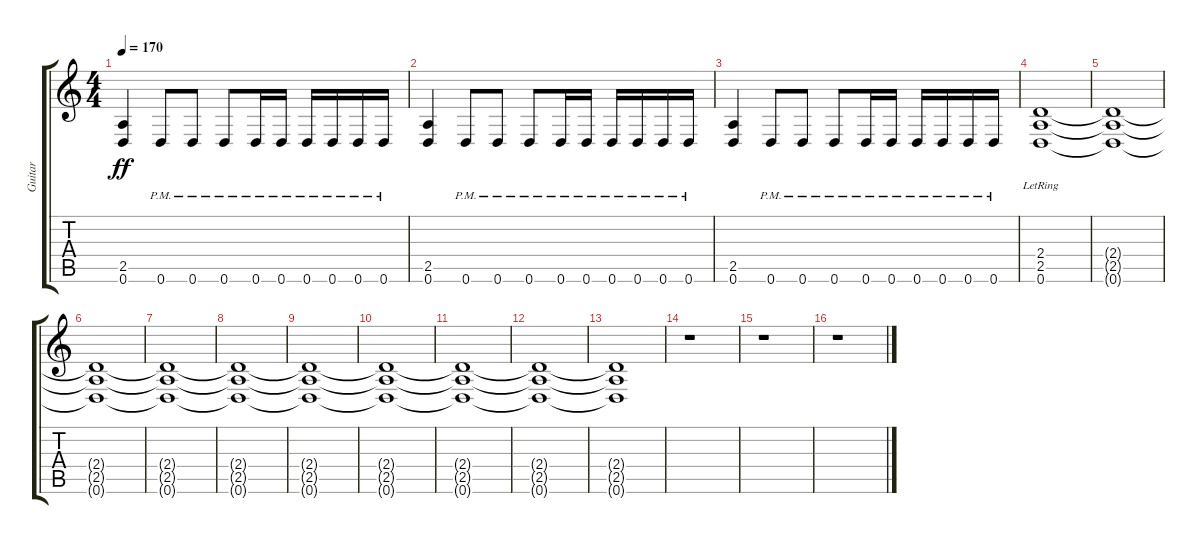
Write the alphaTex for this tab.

\track ("Guitar" "Guitar") {instrument distortionguitar}
\staff {score tabs}
\tuning (D4 A3 F3 C3 G2 D2) {hide}
\ts (4 4)
\tempo 170
\clef g2
\ks c
(2.5 0.6).4{dy ff} 0.6{pm}.8 0.6{pm}.8 0.6{pm}.8 0.6{pm}.16 0.6{pm}.16 0.6{pm}.16 0.6{pm}.16 0.6{pm}.16 0.6{pm}.16 |
(2.5 0.6).4 0.6{pm}.8 0.6{pm}.8 0.6{pm}.8 0.6{pm}.16 0.6{pm}.16 0.6{pm}.16 0.6{pm}.16 0.6{pm}.16 0.6{pm}.16 |
(2.5 0.6).4 0.6{pm}.8 0.6{pm}.8 0.6{pm}.8 0.6{pm}.16 0.6{pm}.16 0.6{pm}.16 0.6{pm}.16 0.6{pm}.16 0.6{pm}.16 |
(2.4{lr} 2.5{lr} 0.6{lr}).1 |
(2.4{t} 2.5{t} 0.6{t}).1 |
(2.4{t} 2.5{t} 0.6{t}).1 |
(2.4{t} 2.5{t} 0.6{t}).1 |
(2.4{t} 2.5{t} 0.6{t}).1 |
(2.4{t} 2.5{t} 0.6{t}).1 |
(2.4{t} 2.5{t} 0.6{t}).1{volume 0} |
(2.4{t} 2.5{t} 0.6{t}).1 |
(2.4{t} 2.5{t} 0.6{t}).1 |
(2.4{t} 2.5{t} 0.6{t}).1 |
r.1 |
r.1 |
r.1
